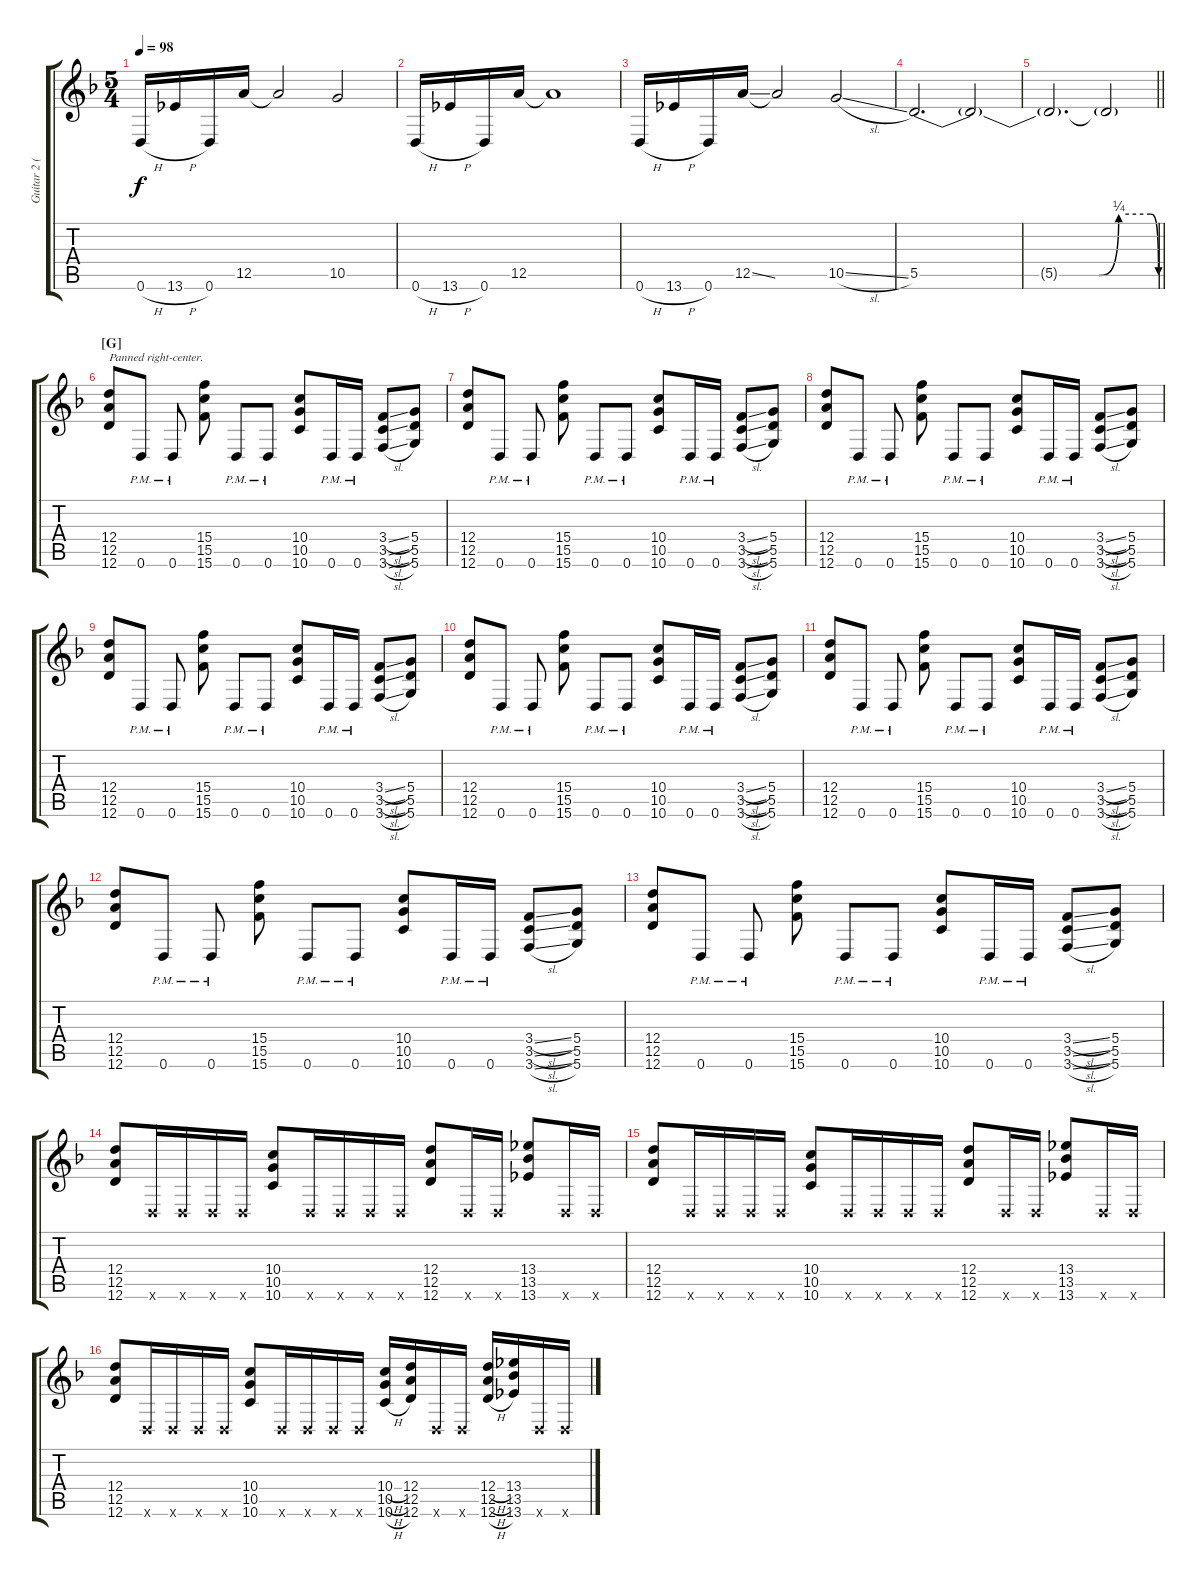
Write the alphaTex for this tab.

\track ("Guitar 2 (right)" "Guitar 2 (") {instrument distortionguitar}
\staff {score tabs}
\tuning (E4 B3 G3 D3 A2 D2) {hide}
\ts (5 4)
\tempo 98
\clef g2
\ks dminor
0.6{h}.16{dy f} 13.6{h}.16 0.6.16 12.5.16 12.5{t}.2 10.5.2 |
0.6{h}.16 13.6{h}.16 0.6.16 12.5.16 12.5{t}.1 |
0.6{h}.16 13.6{h}.16 0.6.16 12.5{ss}.16 12.5{t}.2 10.5{sl}.2 |
5.5{be (custom 0 0 15 0 45 0 50 1 58 1 60 0)}.2{d} 5.5{t}.2 |
\barLineRight lightlight
5.5{t}.2{d} 5.5{t}.2 |
\section ("" "[G]")
(12.4 12.5 12.6).8{txt "Panned right-center." balance 11} 0.6{pm}.8 0.6{pm}.8{beam split} (15.4 15.5 15.6).8 0.6{pm}.8 0.6{pm}.8 (10.4 10.5 10.6).8 0.6{pm}.16 0.6{pm}.16 (3.4{sl} 3.5{sl} 3.6{sl}).8 (5.4 5.5 5.6).8 |
(12.4 12.5 12.6).8 0.6{pm}.8 0.6{pm}.8{beam split} (15.4 15.5 15.6).8 0.6{pm}.8 0.6{pm}.8 (10.4 10.5 10.6).8 0.6{pm}.16 0.6{pm}.16 (3.4{sl} 3.5{sl} 3.6{sl}).8 (5.4 5.5 5.6).8 |
(12.4 12.5 12.6).8 0.6{pm}.8 0.6{pm}.8{beam split} (15.4 15.5 15.6).8 0.6{pm}.8 0.6{pm}.8 (10.4 10.5 10.6).8 0.6{pm}.16 0.6{pm}.16 (3.4{sl} 3.5{sl} 3.6{sl}).8 (5.4 5.5 5.6).8 |
(12.4 12.5 12.6).8 0.6{pm}.8 0.6{pm}.8{beam split} (15.4 15.5 15.6).8 0.6{pm}.8 0.6{pm}.8 (10.4 10.5 10.6).8 0.6{pm}.16 0.6{pm}.16 (3.4{sl} 3.5{sl} 3.6{sl}).8 (5.4 5.5 5.6).8 |
(12.4 12.5 12.6).8 0.6{pm}.8 0.6{pm}.8{beam split} (15.4 15.5 15.6).8 0.6{pm}.8 0.6{pm}.8 (10.4 10.5 10.6).8 0.6{pm}.16 0.6{pm}.16 (3.4{sl} 3.5{sl} 3.6{sl}).8 (5.4 5.5 5.6).8 |
(12.4 12.5 12.6).8 0.6{pm}.8 0.6{pm}.8{beam split} (15.4 15.5 15.6).8 0.6{pm}.8 0.6{pm}.8 (10.4 10.5 10.6).8 0.6{pm}.16 0.6{pm}.16 (3.4{sl} 3.5{sl} 3.6{sl}).8 (5.4 5.5 5.6).8 |
(12.4 12.5 12.6).8 0.6{pm}.8 0.6{pm}.8{beam split} (15.4 15.5 15.6).8 0.6{pm}.8 0.6{pm}.8 (10.4 10.5 10.6).8 0.6{pm}.16 0.6{pm}.16 (3.4{sl} 3.5{sl} 3.6{sl}).8 (5.4 5.5 5.6).8 |
(12.4 12.5 12.6).8 0.6{pm}.8 0.6{pm}.8{beam split} (15.4 15.5 15.6).8 0.6{pm}.8 0.6{pm}.8 (10.4 10.5 10.6).8 0.6{pm}.16 0.6{pm}.16 (3.4{sl} 3.5{sl} 3.6{sl}).8 (5.4 5.5 5.6).8 |
(12.4 12.5 12.6).8 0.6{x}.16 0.6{x}.16{beam merge} 0.6{x}.16 0.6{x}.16{beam split} (10.4 10.5 10.6).8{beam merge} 0.6{x}.16 0.6{x}.16 0.6{x}.16 0.6{x}.16 (12.4 12.5 12.6).8 0.6{x}.16 0.6{x}.16 (13.4 13.5 13.6).8 0.6{x}.16 0.6{x}.16 |
(12.4 12.5 12.6).8 0.6{x}.16 0.6{x}.16{beam merge} 0.6{x}.16 0.6{x}.16{beam split} (10.4 10.5 10.6).8{beam merge} 0.6{x}.16 0.6{x}.16 0.6{x}.16 0.6{x}.16 (12.4 12.5 12.6).8 0.6{x}.16 0.6{x}.16 (13.4 13.5 13.6).8 0.6{x}.16 0.6{x}.16 |
(12.4 12.5 12.6).8 0.6{x}.16 0.6{x}.16{beam merge} 0.6{x}.16 0.6{x}.16{beam split} (10.4 10.5 10.6).8{beam merge} 0.6{x}.16 0.6{x}.16 0.6{x}.16 0.6{x}.16 (10.4{h} 10.5{h} 10.6{h}).16 (12.4 12.5 12.6).16 0.6{x}.16 0.6{x}.16 (12.4{h} 12.5{h} 12.6{h}).16 (13.4 13.5 13.6).16 0.6{x}.16 0.6{x}.16
